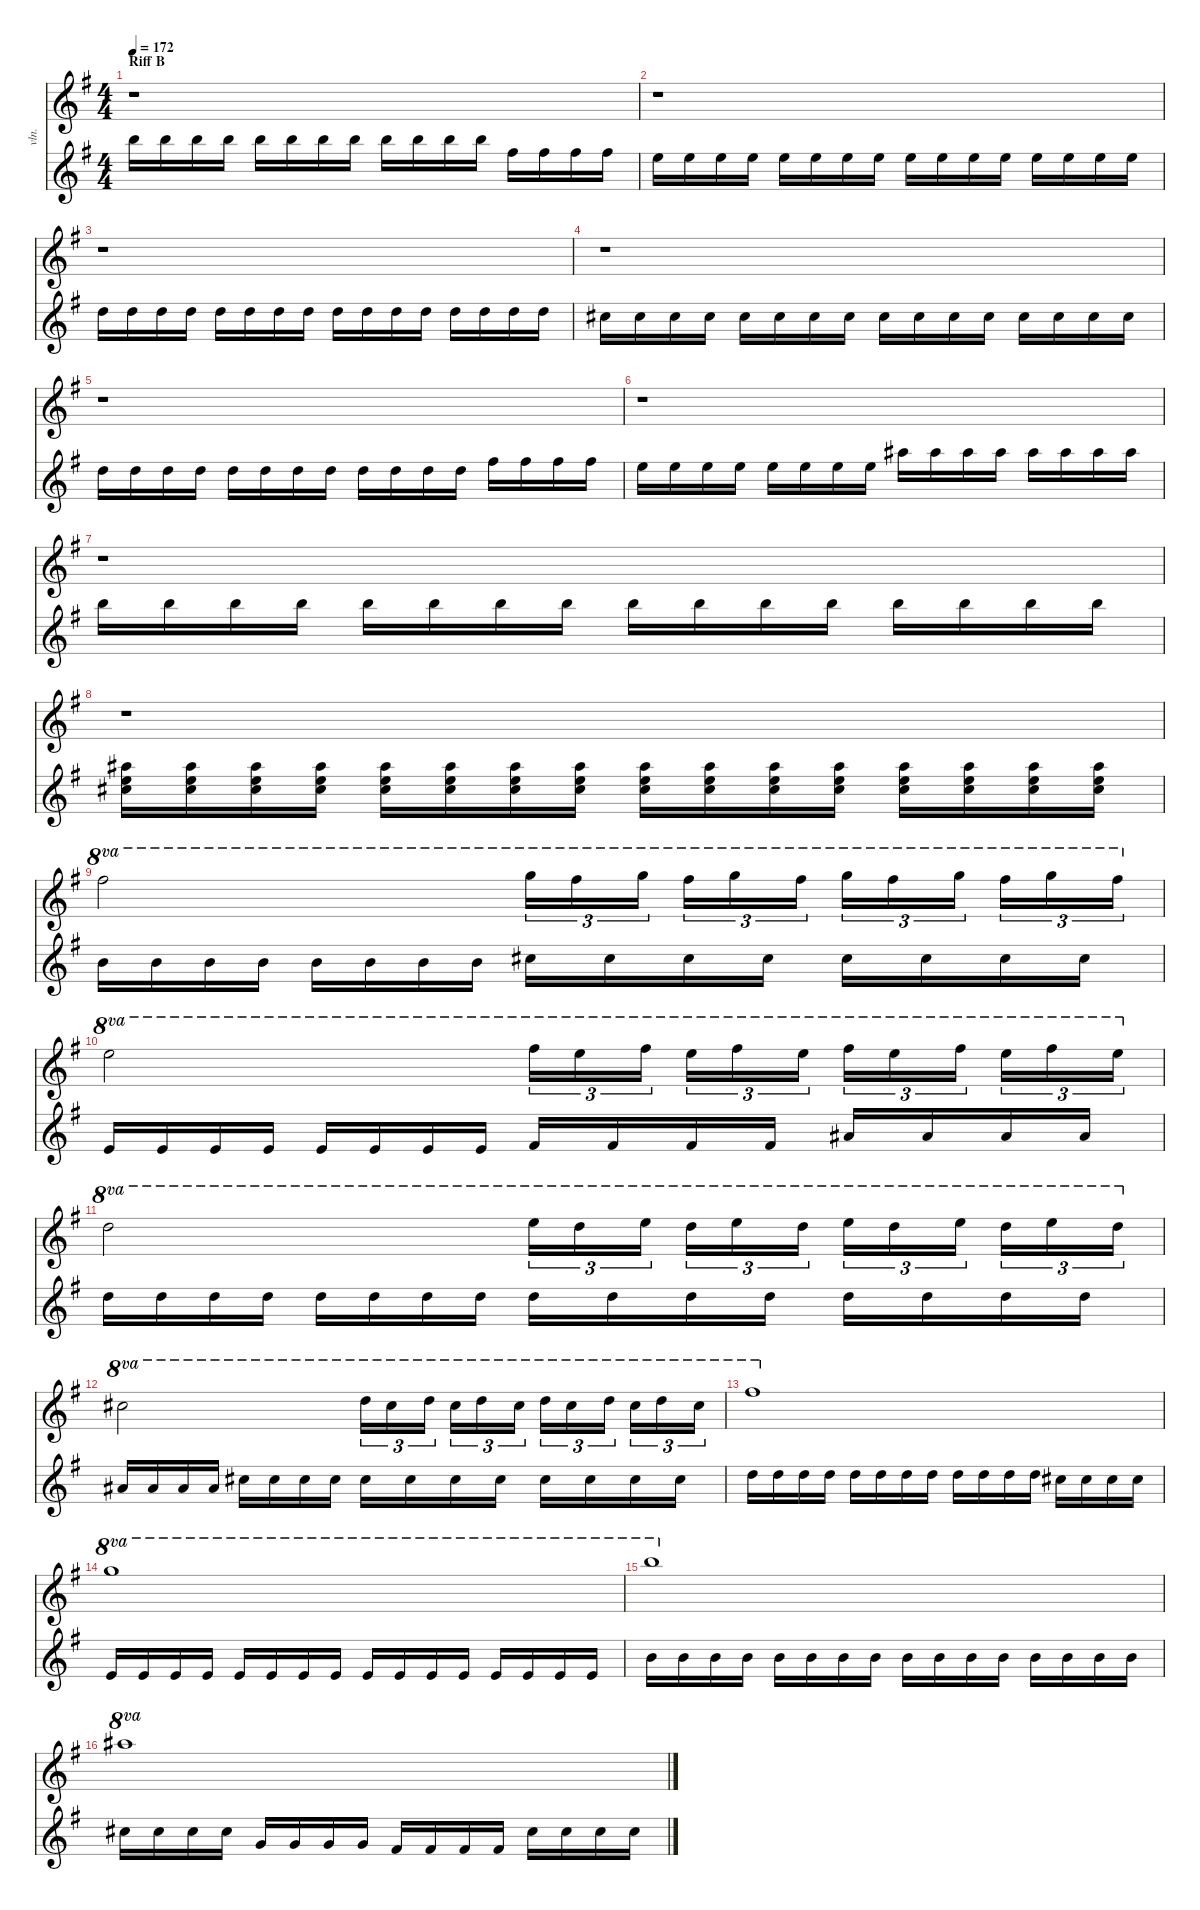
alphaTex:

\defaultSystemsLayout 4
\hideDynamics
\bracketExtendMode nobrackets
\otherSystemsTrackNameOrientation horizontal
\track ("Strings" "vln.") {instrument stringensemble1}
\staff {score}
\tuning (E5 A4 D4 G3)
\ts (4 4)
\section ("" "Riff B")
\tempo 172
\clef g2
\ks eminor
r.1{dy fff} |
r.1 |
r.1 |
r.1 |
r.1 |
r.1 |
r.1 |
r.1 |
14.1{acc #}.2{ot 8va} 15.1{acc forcenatural}.16{tu (3 2) ot 8va} 14.1{acc #}.16{tu (3 2) ot 8va} 15.1{acc forcenatural}.16{tu (3 2) ot 8va} 14.1{acc #}.16{tu (3 2) ot 8va} 15.1{acc forcenatural}.16{tu (3 2) ot 8va} 14.1{acc #}.16{tu (3 2) ot 8va} 15.1{acc forcenatural}.16{tu (3 2) ot 8va} 14.1{acc #}.16{tu (3 2) ot 8va} 15.1{acc forcenatural}.16{tu (3 2) ot 8va} 14.1{acc #}.16{tu (3 2) ot 8va} 15.1{acc forcenatural}.16{tu (3 2) ot 8va} 14.1{acc #}.16{tu (3 2) ot 8va} |
12.1{acc forcenatural}.2{ot 8va} 14.1{acc #}.16{tu (3 2) ot 8va} 12.1{acc forcenatural}.16{tu (3 2) ot 8va} 14.1{acc #}.16{tu (3 2) ot 8va} 12.1{acc forcenatural}.16{tu (3 2) ot 8va} 14.1{acc #}.16{tu (3 2) ot 8va} 12.1{acc forcenatural}.16{tu (3 2) ot 8va} 14.1{acc #}.16{tu (3 2) ot 8va} 12.1{acc forcenatural}.16{tu (3 2) ot 8va} 14.1{acc #}.16{tu (3 2) ot 8va} 12.1{acc forcenatural}.16{tu (3 2) ot 8va} 14.1{acc #}.16{tu (3 2) ot 8va} 12.1{acc forcenatural}.16{tu (3 2) ot 8va} |
10.1{acc forcenatural}.2{ot 8va} 12.1{acc forcenatural}.16{tu (3 2) ot 8va} 10.1{acc forcenatural}.16{tu (3 2) ot 8va} 12.1{acc forcenatural}.16{tu (3 2) ot 8va} 10.1{acc forcenatural}.16{tu (3 2) ot 8va} 12.1{acc forcenatural}.16{tu (3 2) ot 8va} 10.1{acc forcenatural}.16{tu (3 2) ot 8va} 12.1{acc forcenatural}.16{tu (3 2) ot 8va} 10.1{acc forcenatural}.16{tu (3 2) ot 8va} 12.1{acc forcenatural}.16{tu (3 2) ot 8va} 10.1{acc forcenatural}.16{tu (3 2) ot 8va} 12.1{acc forcenatural}.16{tu (3 2) ot 8va} 10.1{acc forcenatural}.16{tu (3 2) ot 8va} |
9.1{acc #}.2{ot 8va} 10.1{acc forcenatural}.16{tu (3 2) ot 8va} 9.1{acc #}.16{tu (3 2) ot 8va} 10.1{acc forcenatural}.16{tu (3 2) ot 8va} 9.1{acc #}.16{tu (3 2) ot 8va} 10.1{acc forcenatural}.16{tu (3 2) ot 8va} 9.1{acc #}.16{tu (3 2) ot 8va} 10.1{acc forcenatural}.16{tu (3 2) ot 8va} 9.1{acc #}.16{tu (3 2) ot 8va} 10.1{acc forcenatural}.16{tu (3 2) ot 8va} 9.1{acc #}.16{tu (3 2) ot 8va} 10.1{acc forcenatural}.16{tu (3 2) ot 8va} 9.1{acc #}.16{tu (3 2) ot 8va} |
14.1{acc #}.1{ot 8va} |
15.1{acc forcenatural}.1{ot 8va} |
19.1{acc forcenatural}.1{ot 8va} |
18.1{acc #}.1{ot 8va}
\staff {score}
\tuning (G2 D2 A1 E1 B0)
\clef g2
\ottava regular
\simile none
\ks eminor
40.1{acc forcenatural}.16{dy fff} 40.1{acc forcenatural}.16{dy ff} 40.1{acc forcenatural}.16 40.1{acc forcenatural}.16 40.1{acc forcenatural}.16 40.1{acc forcenatural}.16{dy fff} 40.1{acc forcenatural}.16 40.1{acc forcenatural}.16 40.1{acc forcenatural}.16 40.1{acc forcenatural}.16 40.1{acc forcenatural}.16 40.1{acc forcenatural}.16 35.1{acc #}.16 35.1{acc #}.16{dy ff} 35.1{acc #}.16{dy fff} 35.1{acc #}.16 |
33.1{acc forcenatural}.16 33.1{acc forcenatural}.16{dy ff} 33.1{acc forcenatural}.16 33.1{acc forcenatural}.16 33.1{acc forcenatural}.16 33.1{acc forcenatural}.16 33.1{acc forcenatural}.16 33.1{acc forcenatural}.16 33.1{acc forcenatural}.16 33.1{acc forcenatural}.16 33.1{acc forcenatural}.16{dy fff} 33.1{acc forcenatural}.16 33.1{acc forcenatural}.16 33.1{acc forcenatural}.16 33.1{acc forcenatural}.16 33.1{acc forcenatural}.16 |
31.1{acc forcenatural}.16 31.1{acc forcenatural}.16{dy ff} 31.1{acc forcenatural}.16 31.1{acc forcenatural}.16 31.1{acc forcenatural}.16{dy fff} 31.1{acc forcenatural}.16 31.1{acc forcenatural}.16 31.1{acc forcenatural}.16{dy ff} 31.1{acc forcenatural}.16{dy fff} 31.1{acc forcenatural}.16{dy ff} 31.1{acc forcenatural}.16 31.1{acc forcenatural}.16 31.1{acc forcenatural}.16 31.1{acc forcenatural}.16 31.1{acc forcenatural}.16 31.1{acc forcenatural}.16 |
30.1{acc #}.16{dy fff} 30.1{acc #}.16{dy ff} 30.1{acc #}.16 30.1{acc #}.16 30.1{acc #}.16 30.1{acc #}.16 30.1{acc #}.16 30.1{acc #}.16 30.1{acc #}.16 30.1{acc #}.16 30.1{acc #}.16 30.1{acc #}.16{dy f} 30.1{acc #}.16 30.1{acc #}.16 30.1{acc #}.16 30.1{acc #}.16 |
31.1{acc forcenatural}.16{dy fff} 31.1{acc forcenatural}.16{dy ff} 31.1{acc forcenatural}.16 31.1{acc forcenatural}.16 31.1{acc forcenatural}.16 31.1{acc forcenatural}.16{dy fff} 31.1{acc forcenatural}.16 31.1{acc forcenatural}.16 31.1{acc forcenatural}.16 31.1{acc forcenatural}.16{dy ff} 31.1{acc forcenatural}.16{dy fff} 31.1{acc forcenatural}.16{dy ff} 35.1{acc #}.16{dy fff} 35.1{acc #}.16{dy ff} 35.1{acc #}.16 35.1{acc #}.16 |
33.1{acc forcenatural}.16{dy fff} 33.1{acc forcenatural}.16{dy ff} 33.1{acc forcenatural}.16 33.1{acc forcenatural}.16 33.1{acc forcenatural}.16 33.1{acc forcenatural}.16 33.1{acc forcenatural}.16 33.1{acc forcenatural}.16 39.1{acc #}.16{dy fff} 39.1{acc #}.16 39.1{acc #}.16 39.1{acc #}.16 39.1{acc #}.16 39.1{acc #}.16 39.1{acc #}.16{dy ff} 39.1{acc #}.16 |
40.1{acc forcenatural}.16{dy fff} 40.1{acc forcenatural}.16{dy ff} 40.1{acc forcenatural}.16 40.1{acc forcenatural}.16 40.1{acc forcenatural}.16 40.1{acc forcenatural}.16 40.1{acc forcenatural}.16 40.1{acc forcenatural}.16{dy fff} 40.1{acc forcenatural}.16 40.1{acc forcenatural}.16 40.1{acc forcenatural}.16 40.1{acc forcenatural}.16 40.1{acc forcenatural}.16 40.1{acc forcenatural}.16 40.1{acc forcenatural}.16 40.1{acc forcenatural}.16 |
(40.3{acc #} 38.2{acc forcenatural} 39.1{acc #}).16{dy p} (40.3{acc #} 38.2{acc forcenatural} 39.1{acc #}).16 (40.3{acc #} 38.2{acc forcenatural} 39.1{acc #}).16{dy mp} (40.3{acc #} 38.2{acc forcenatural} 39.1{acc #}).16 (40.3{acc #} 38.2{acc forcenatural} 39.1{acc #}).16 (38.2{acc forcenatural} 40.3{acc #} 39.1{acc #}).16{dy mf} (40.3{acc #} 38.2{acc forcenatural} 39.1{acc #}).16 (40.3{acc #} 38.2{acc forcenatural} 39.1{acc #}).16{dy f} (40.3{acc #} 38.2{acc forcenatural} 39.1{acc #}).16 (40.3{acc #} 38.2{acc forcenatural} 39.1{acc #}).16 (40.3{acc #} 38.2{acc forcenatural} 39.1{acc #}).16{dy ff} (38.2{acc forcenatural} 40.3{acc #} 39.1{acc #}).16 (40.3{acc #} 38.2{acc forcenatural} 39.1{acc #}).16{dy fff} (40.3{acc #} 38.2{acc forcenatural} 39.1{acc #}).16 (38.2{acc forcenatural} 40.3{acc #} 39.1{acc #}).16 (40.3{acc #} 38.2{acc forcenatural} 39.1{acc #}).16 |
28.1{acc forcenatural}.16 28.1{acc forcenatural}.16{dy ff} 28.1{acc forcenatural}.16 28.1{acc forcenatural}.16 28.1{acc forcenatural}.16 28.1{acc forcenatural}.16 28.1{acc forcenatural}.16 28.1{acc forcenatural}.16{dy fff} 30.1{acc #}.16 30.1{acc #}.16{dy ff} 30.1{acc #}.16 30.1{acc #}.16 30.1{acc #}.16 30.1{acc #}.16 30.1{acc #}.16 30.1{acc #}.16 |
21.1{acc forcenatural}.16{dy fff} 21.1{acc forcenatural}.16{dy ff} 21.1{acc forcenatural}.16 21.1{acc forcenatural}.16{dy fff} 21.1{acc forcenatural}.16 21.1{acc forcenatural}.16 21.1{acc forcenatural}.16 21.1{acc forcenatural}.16 23.1{acc #}.16 23.1{acc #}.16{dy ff} 23.1{acc #}.16 23.1{acc #}.16 27.1{acc #}.16{dy fff} 27.1{acc #}.16{dy ff} 27.1{acc #}.16{dy fff} 27.1{acc #}.16 |
31.1{acc forcenatural}.16 31.1{acc forcenatural}.16{dy ff} 31.1{acc forcenatural}.16 31.1{acc forcenatural}.16 31.1{acc forcenatural}.16 31.1{acc forcenatural}.16 31.1{acc forcenatural}.16 31.1{acc forcenatural}.16 31.1{acc forcenatural}.16 31.1{acc forcenatural}.16 31.1{acc forcenatural}.16 31.1{acc forcenatural}.16 31.1{acc forcenatural}.16 31.1{acc forcenatural}.16 31.1{acc forcenatural}.16 31.1{acc forcenatural}.16 |
27.1{acc #}.16{dy fff} 27.1{acc #}.16 27.1{acc #}.16 27.1{acc #}.16 30.1{acc #}.16 30.1{acc #}.16 30.1{acc #}.16 30.1{acc #}.16 30.1{acc #}.16 30.1{acc #}.16 30.1{acc #}.16 30.1{acc #}.16 30.1{acc #}.16 30.1{acc #}.16 30.1{acc #}.16 30.1{acc #}.16 |
31.1{acc forcenatural}.16 31.1{acc forcenatural}.16{dy ff} 31.1{acc forcenatural}.16 31.1{acc forcenatural}.16{dy fff} 31.1{acc forcenatural}.16 31.1{acc forcenatural}.16 31.1{acc forcenatural}.16 31.1{acc forcenatural}.16 31.1{acc forcenatural}.16 31.1{acc forcenatural}.16 31.1{acc forcenatural}.16 31.1{acc forcenatural}.16 30.1{acc #}.16 30.1{acc #}.16 30.1{acc #}.16{dy ff} 30.1{acc #}.16{dy fff} |
21.1{acc forcenatural}.16 21.1{acc forcenatural}.16 21.1{acc forcenatural}.16 21.1{acc forcenatural}.16{dy ff} 21.1{acc forcenatural}.16 21.1{acc forcenatural}.16 21.1{acc forcenatural}.16 21.1{acc forcenatural}.16 21.1{acc forcenatural}.16{dy fff} 21.1{acc forcenatural}.16 21.1{acc forcenatural}.16 21.1{acc forcenatural}.16 21.1{acc forcenatural}.16 21.1{acc forcenatural}.16 21.1{acc forcenatural}.16 21.1{acc forcenatural}.16 |
28.1{acc forcenatural}.16 28.1{acc forcenatural}.16{dy ff} 28.1{acc forcenatural}.16 28.1{acc forcenatural}.16{dy fff} 28.1{acc forcenatural}.16 28.1{acc forcenatural}.16 28.1{acc forcenatural}.16 28.1{acc forcenatural}.16 28.1{acc forcenatural}.16 28.1{acc forcenatural}.16 28.1{acc forcenatural}.16 28.1{acc forcenatural}.16 28.1{acc forcenatural}.16 28.1{acc forcenatural}.16 28.1{acc forcenatural}.16 28.1{acc forcenatural}.16 |
30.1{acc #}.16 30.1{acc #}.16 30.1{acc #}.16 30.1{acc #}.16 24.1{acc forcenatural}.16 24.1{acc forcenatural}.16 24.1{acc forcenatural}.16{dy ff} 24.1{acc forcenatural}.16 23.1{acc #}.16{dy fff} 23.1{acc #}.16{dy ff} 23.1{acc #}.16 23.1{acc #}.16 30.1{acc #}.16{dy fff} 30.1{acc #}.16 30.1{acc #}.16 30.1{acc #}.16
